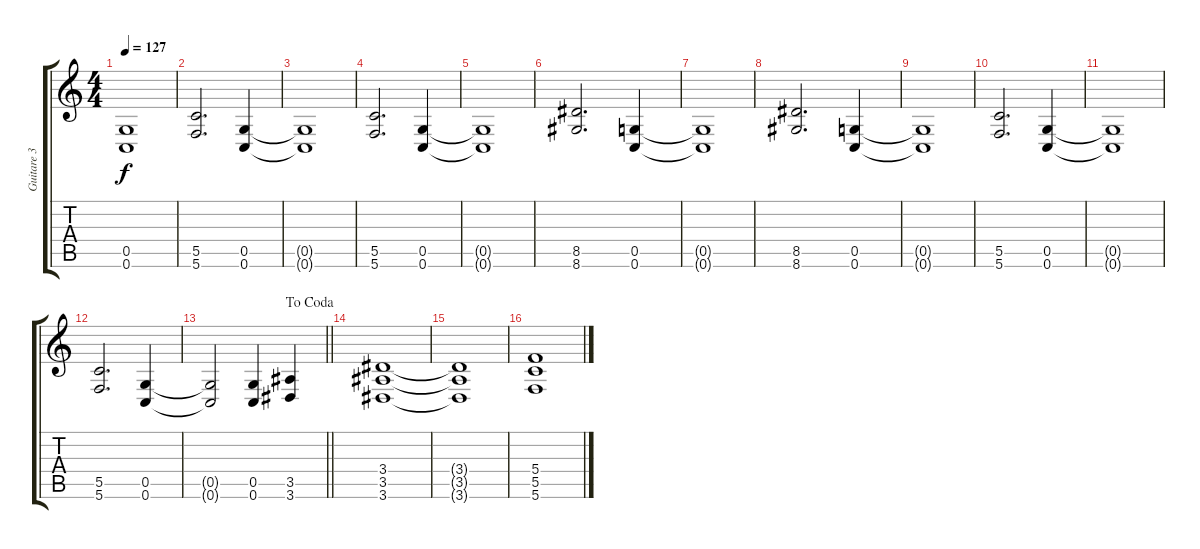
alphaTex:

\track ("Guitare 3" "Guitare 3") {instrument distortionguitar}
\staff {score tabs}
\tuning (E4 C4 G3 C3 G2 C2) {hide}
\ts (4 4)
\tempo 127
\clef g2
\ks c
(0.5{t} 0.6{t}).1{dy f} |
(5.5 5.6).2{d} (0.5 0.6).4 |
(0.5{t} 0.6{t}).1 |
(5.5 5.6).2{d} (0.5 0.6).4 |
(0.5{t} 0.6{t}).1 |
(8.5 8.6).2{d} (0.5 0.6).4 |
(0.5{t} 0.6{t}).1 |
(8.5 8.6).2{d} (0.5 0.6).4 |
(0.5{t} 0.6{t}).1 |
(5.5 5.6).2{d} (0.5 0.6).4 |
(0.5{t} 0.6{t}).1 |
(5.5 5.6).2{d} (0.5 0.6).4 |
\jump dacoda
\barLineRight lightlight
(0.5{t} 0.6{t}).2 (0.5 0.6).4 (3.5 3.6).4 |
(3.4 3.5 3.6).1 |
(3.4{t} 3.5{t} 3.6{t}).1 |
(5.4 5.5 5.6).1
